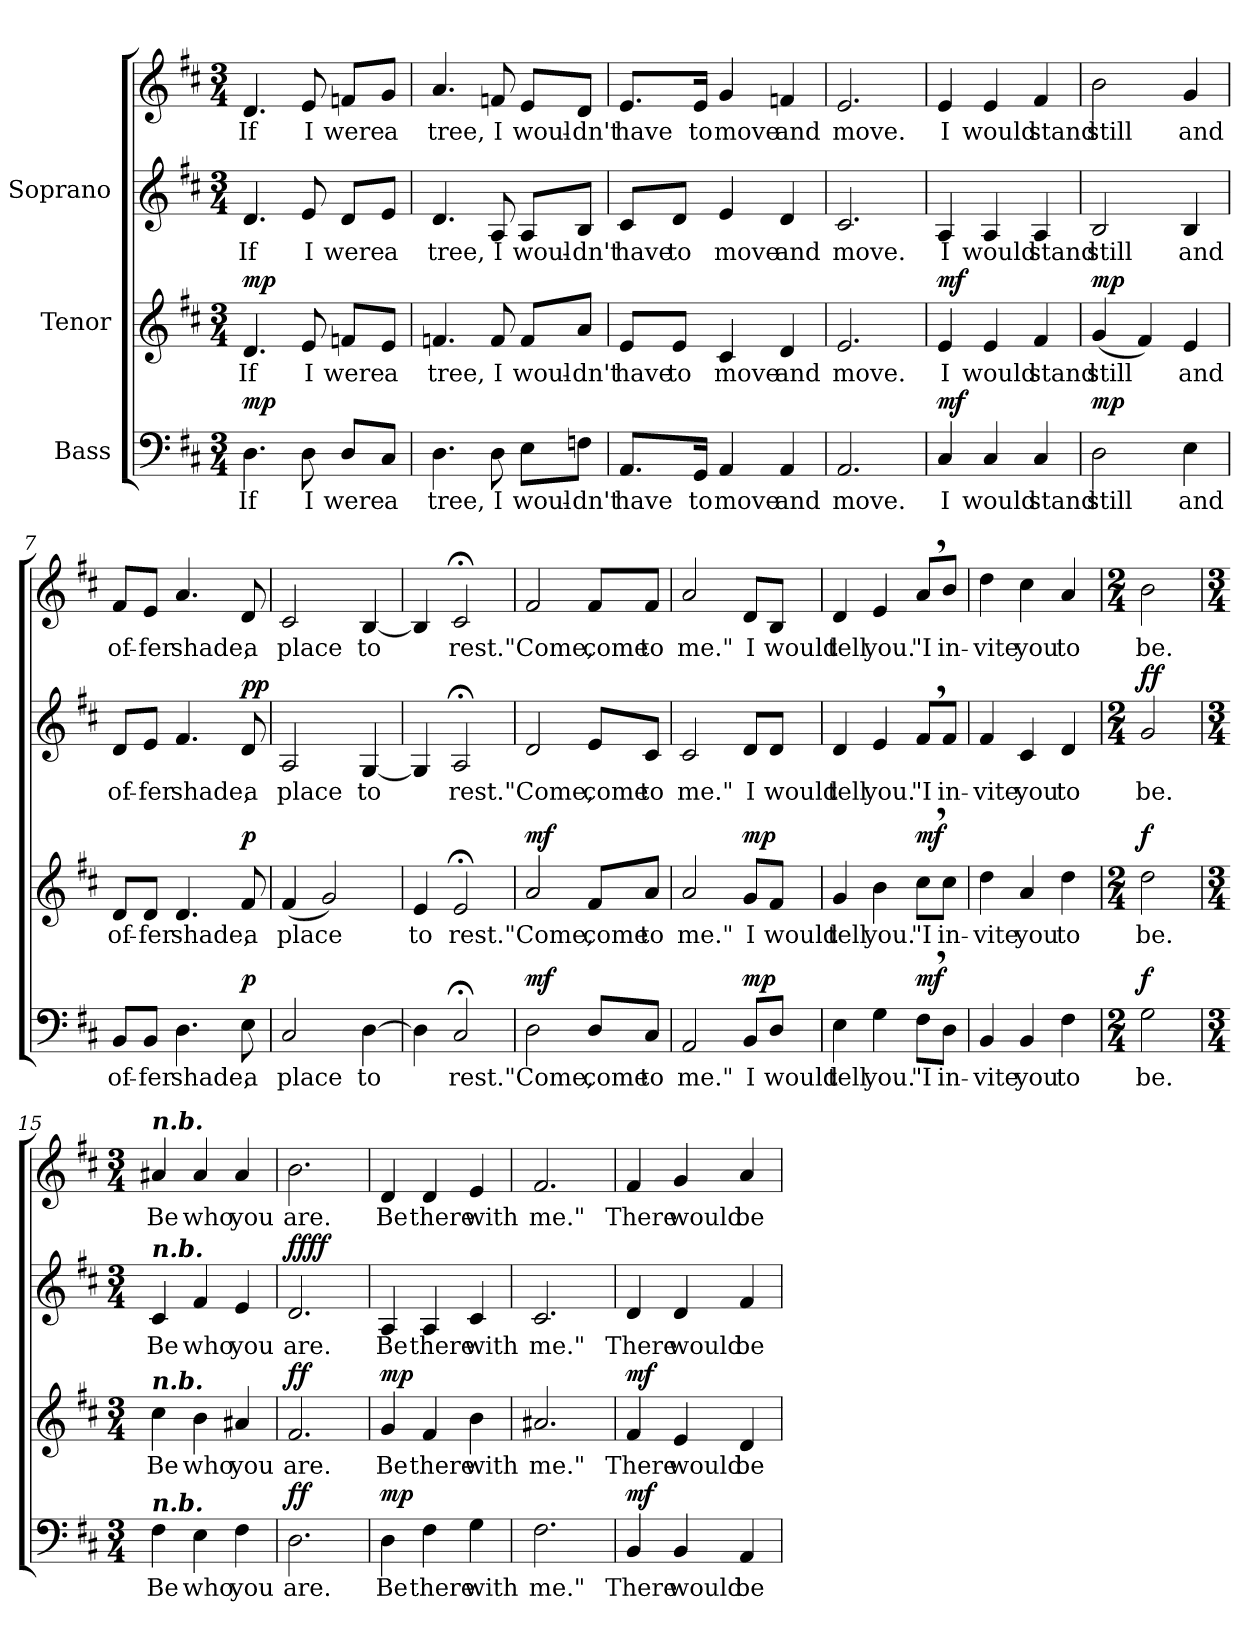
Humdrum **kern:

**kern	**text	**dynam	**kern	**text	**dynam	**kern	**text	**kern	**text	**dynam
*part3	*part3	*part3	*part2	*part2	*part2	*part1	*part1	*part1	*part1	*part1
*staff4	*staff4	*staff4	*staff3	*staff3	*staff3	*staff2	*staff2	*staff1	*staff1	*staff1/2
*I"Bass	*	*	*I"Tenor	*	*	*I"Soprano	*	*	*	*
!!LO:PB:g=z
*stria5	*	*	*stria5	*	*	*stria5	*	*stria5	*	*
*clefF4	*	*	*clefG2	*	*	*clefG2	*	*clefG2	*	*
*k[f#c#]	*	*	*k[f#c#]	*	*	*k[f#c#]	*	*k[f#c#]	*	*
*D:	*	*	*D:	*	*	*D:	*	*D:	*	*
*M3/4	*	*	*M3/4	*	*	*M3/4	*	*M3/4	*	*
*MM92	*	*	*MM92	*	*	*MM92	*	*MM92	*	*
=1	=1	=1	=1	=1	=1	=1	=1	=1	=1	=1
!	!LO:LY:b:cj	!LO:DY:a	!	!LO:LY:b:cj	!LO:DY:a	!	!LO:LY:b:cj	!	!LO:LY:b:cj	!LO:DY:a=2
!	!	!	!	!	!	!	!	!	!	!LO:DY:n=1:a
4.D\	If	mp	4.d/	If	mp	4.d/	If	4.d/	If	mp mp
!	!LO:LY:b:cj	!	!	!LO:LY:b:cj	!	!	!LO:LY:b:cj	!	!LO:LY:b:cj	!
8D\	I	.	8e/	I	.	8e/	I	8e/	I	.
!	!LO:LY:b:cj	!	!	!LO:LY:b:cj	!	!	!LO:LY:b:cj	!	!LO:LY:b:cj	!
8D/L	were	.	8fn/L	were	.	8d/L	were	8fn/L	were	.
!	!LO:LY:b:cj	!	!	!LO:LY:b:cj	!	!	!LO:LY:b:cj	!	!LO:LY:b:cj	!
8C#/J	a	.	8e/J	a	.	8e/J	a	8g/J	a	.
=2	=2	=2	=2	=2	=2	=2	=2	=2	=2	=2
!	!LO:LY:b:cj	!	!	!LO:LY:b:cj	!	!	!LO:LY:b:cj	!	!LO:LY:b:cj	!
4.D\	tree,	.	4.fn/	tree,	.	4.d/	tree,	4.a/	tree,	.
!	!LO:LY:b:cj	!	!	!LO:LY:b:cj	!	!	!LO:LY:b:cj	!	!LO:LY:b:cj	!
8D\	I	.	8f/	I	.	8A/	I	8fn/	I	.
!	!LO:LY:b:cj	!	!	!LO:LY:b:cj	!	!	!LO:LY:b:cj	!	!LO:LY:b:cj	!
8E\L	woul-	.	8f/L	woul-	.	8A/L	woul-	8e/L	woul-	.
!	!LO:LY:b:cj	!	!	!LO:LY:b:cj	!	!	!LO:LY:b:cj	!	!LO:LY:b:cj	!
8Fn\J	-dn't	.	8a/J	-dn't	.	8B/J	-dn't	8d/J	-dn't	.
=3	=3	=3	=3	=3	=3	=3	=3	=3	=3	=3
!	!LO:LY:b:cj	!	!	!LO:LY:b:cj	!	!	!LO:LY:b:cj	!	!LO:LY:b:cj	!
8.AA/L	have	.	8e/L	have	.	8c#/L	have	8.e/L	have	.
!	!	!	!	!LO:LY:b:cj	!	!	!LO:LY:b:cj	!	!	!
.	.	.	8e/J	to	.	8d/J	to	.	.	.
!	!LO:LY:b:cj	!	!	!	!	!	!	!	!LO:LY:b:cj	!
16GG/J	to	.	.	.	.	.	.	16e/J	to	.
!	!LO:LY:b:cj	!	!	!LO:LY:b:cj	!	!	!LO:LY:b:cj	!	!LO:LY:b:cj	!
4AA/	move	.	4c#/	move	.	4e/	move	4g/	move	.
!	!LO:LY:b:cj	!	!	!LO:LY:b:cj	!	!	!LO:LY:b:cj	!	!LO:LY:b:cj	!
4AA/	and	.	4d/	and	.	4d/	and	4fn/	and	.
=4	=4	=4	=4	=4	=4	=4	=4	=4	=4	=4
!	!LO:LY:b:cj	!	!	!LO:LY:b:cj	!	!	!LO:LY:b:cj	!	!LO:LY:b:cj	!
2.AA/	move.	.	2.e/	move.	.	2.c#/	move.	2.e/	move.	.
=5	=5	=5	=5	=5	=5	=5	=5	=5	=5	=5
!	!LO:LY:b:cj	!LO:DY:a	!	!LO:LY:b:cj	!LO:DY:a	!	!LO:LY:b:cj	!	!LO:LY:b:cj	!LO:DY:a=2
!	!	!	!	!	!	!	!	!	!	!LO:DY:n=1:a
4C#/	I	mf	4e/	I	mf	4A/	I	4e/	I	mf mf
!	!LO:LY:b:cj	!	!	!LO:LY:b:cj	!	!	!LO:LY:b:cj	!	!LO:LY:b:cj	!
4C#/	would	.	4e/	would	.	4A/	would	4e/	would	.
!	!LO:LY:b:cj	!	!	!LO:LY:b:cj	!	!	!LO:LY:b:cj	!	!LO:LY:b:cj	!
4C#/	stand	.	4f#/	stand	.	4A/	stand	4f#/	stand	.
=6	=6	=6	=6	=6	=6	=6	=6	=6	=6	=6
!	!LO:LY:b:cj	!LO:DY:a	!	!LO:LY:b:cj	!LO:DY:a	!	!LO:LY:b:cj	!	!LO:LY:b:cj	!LO:DY:a=2
!	!	!	!	!	!	!	!	!	!	!LO:DY:n=1:a
2D\	still	mp	(<4g/	still	mp	2B/	still	2b\	still	mp mp
!	!	!	!	!LO:LY:b:cj	!	!	!	!	!	!
.	.	.	4f#/)	.	.	.	.	.	.	.
!	!LO:LY:b:cj	!	!	!LO:LY:b:cj	!	!	!LO:LY:b:cj	!	!LO:LY:b:cj	!
4E\	and	.	4e/	and	.	4B/	and	4g/	and	.
=7	=7	=7	=7	=7	=7	=7	=7	=7	=7	=7
!	!LO:LY:b:cj	!	!	!LO:LY:b:cj	!	!	!LO:LY:b:cj	!	!LO:LY:b:cj	!
8BB/L	of-	.	8d/L	of-	.	8d/L	of-	8f#/L	of-	.
!	!LO:LY:b:cj	!	!	!LO:LY:b:cj	!	!	!LO:LY:b:cj	!	!LO:LY:b:cj	!
8BB/J	-fer	.	8d/J	-fer	.	8e/J	-fer	8e/J	-fer	.
!	!LO:LY:b:cj	!	!	!LO:LY:b:cj	!	!	!LO:LY:b:cj	!	!LO:LY:b:cj	!
4.D\	shade,	.	4.d/	shade,	.	4.f#/	shade,	4.a/	shade,	.
!	!LO:LY:b:cj	!LO:DY:a	!	!LO:LY:b:cj	!LO:DY:a	!	!LO:LY:b:cj	!	!LO:LY:b:cj	!LO:DY:a=2
!	!	!	!	!	!	!	!	!	!	!LO:DY:n=1:a
8E\	a	p	8f#/	a	p	8d/	a	8d/	a	p p
=8	=8	=8	=8	=8	=8	=8	=8	=8	=8	=8
!	!LO:LY:b:cj	!	!	!LO:LY:b:cj	!	!	!LO:LY:b:cj	!	!LO:LY:b:cj	!
2C#/	place	.	(<4f#/	place	.	2A/	place	2c#/	place	.
!	!	!	!	!LO:LY:b:cj	!	!	!	!	!	!
.	.	.	2g/)	.	.	.	.	.	.	.
!	!LO:LY:b:cj	!	!	!	!	!	!LO:LY:b:cj	!	!LO:LY:b:cj	!
[>4D\	to	.	.	.	.	[<4G/	to	[<4B/	to	.
!!LO:LB:g=z
=9	=9	=9	=9	=9	=9	=9	=9	=9	=9	=9
!	!LO:LY:b:cj	!	!	!LO:LY:b:cj	!	!	!LO:LY:b:cj	!	!LO:LY:b:cj	!
4D\]	.	.	4e/	to	.	4G/]	.	4B/]	.	.
!	!LO:LY:b:cj	!	!	!LO:LY:b:cj	!	!	!LO:LY:b:cj	!	!LO:LY:b:cj	!
2C#;</	rest.	.	2e;</	rest.	.	2A;</	rest.	2c#;</	rest.	.
=10	=10	=10	=10	=10	=10	=10	=10	=10	=10	=10
!	!LO:LY:b:cj	!LO:DY:a	!	!LO:LY:b:cj	!LO:DY:a	!	!LO:LY:b:cj	!	!LO:LY:b:cj	!LO:DY:a=2
!	!	!	!	!	!	!	!	!	!	!LO:DY:n=1:a
2D\	"Come,	mf	2a/	"Come,	mf	2d/	"Come,	2f#/	"Come,	mf mf
!	!LO:LY:b:cj	!	!	!LO:LY:b:cj	!	!	!LO:LY:b:cj	!	!LO:LY:b:cj	!
8D/L	come	.	8f#/L	come	.	8e/L	come	8f#/L	come	.
!	!LO:LY:b:cj	!	!	!LO:LY:b:cj	!	!	!LO:LY:b:cj	!	!LO:LY:b:cj	!
8C#/J	to	.	8a/J	to	.	8c#/J	to	8f#/J	to	.
=11	=11	=11	=11	=11	=11	=11	=11	=11	=11	=11
!	!LO:LY:b:cj	!	!	!LO:LY:b:cj	!	!	!LO:LY:b:cj	!	!LO:LY:b:cj	!
2AA/	me."	.	2a/	me."	.	2c#/	me."	2a/	me."	.
!	!LO:LY:b:cj	!LO:DY:a	!	!LO:LY:b:cj	!LO:DY:a	!	!LO:LY:b:cj	!	!LO:LY:b:cj	!LO:DY:a=2
!	!	!	!	!	!	!	!	!	!	!LO:DY:n=1:a
8BB/L	I	mp	8g/L	I	mp	8d/L	I	8d/L	I	mp mp
!	!LO:LY:b:cj	!	!	!LO:LY:b:cj	!	!	!LO:LY:b:cj	!	!LO:LY:b:cj	!
8D/J	would	.	8f#/J	would	.	8d/J	would	8B/J	would	.
=12	=12	=12	=12	=12	=12	=12	=12	=12	=12	=12
!	!LO:LY:b:cj	!	!	!LO:LY:b:cj	!	!	!LO:LY:b:cj	!	!LO:LY:b:cj	!
4E\	tell	.	4g/	tell	.	4d/	-tell	4d/	tell	.
!	!LO:LY:b:cj	!	!	!LO:LY:b:cj	!	!	!LO:LY:b:cj	!	!LO:LY:b:cj	!
4G\	you.	.	4b\	you.	.	4e/	you.	4e/	you.	.
!	!LO:LY:b:cj	!LO:DY:a	!	!LO:LY:b:cj	!LO:DY:a	!	!LO:LY:b:cj	!	!LO:LY:b:cj	!LO:DY:a=2
!	!	!	!	!	!	!	!	!	!	!LO:DY:n=1:a
8F#,>\L	"I	mf	8cc#,>\L	"I	mf	8f#,</L	"I	8a,</L	"I	mf mf
!	!LO:LY:b:cj	!	!	!LO:LY:b:cj	!	!	!LO:LY:b:cj	!	!LO:LY:b:cj	!
8D\J	in-	.	8cc#\J	in-	.	8f#/J	in-	8b/J	in-	.
=13	=13	=13	=13	=13	=13	=13	=13	=13	=13	=13
!	!LO:LY:b:cj	!	!	!LO:LY:b:cj	!	!	!LO:LY:b:cj	!	!LO:LY:b:cj	!
4BB/	-vite	.	4dd\	-vite	.	4f#/	vite	4dd\	-vite	.
!	!LO:LY:b:cj	!	!	!LO:LY:b:cj	!	!	!LO:LY:b:cj	!	!LO:LY:b:cj	!
4BB/	you	.	4a/	you	.	4c#/	you	4cc#\	you	.
!	!LO:LY:b:cj	!	!	!LO:LY:b:cj	!	!	!LO:LY:b:cj	!	!LO:LY:b:cj	!
4F#\	to	.	4dd\	to	.	4d/	to	4a/	to	.
=14	=14	=14	=14	=14	=14	=14	=14	=14	=14	=14
*M2/4	*	*	*M2/4	*	*	*M2/4	*	*M2/4	*	*
!	!LO:LY:b:cj	!LO:DY:a	!	!LO:LY:b:cj	!LO:DY:a	!	!LO:LY:b:cj	!	!LO:LY:b:cj	!LO:DY:a=2
!	!	!	!	!	!	!	!	!	!	!LO:DY:n=1:a
2G\	be.	f	2dd\	be.	f	2g/	be.	2b\	be.	f f
=15	=15	=15	=15	=15	=15	=15	=15	=15	=15	=15
*M3/4	*	*	*M3/4	*	*	*M3/4	*	*M3/4	*	*
!	!	!	!	!	!	!	!	!LO:TX:a:Bi:t=n.b.	!	!
!	!	!	!	!	!	!LO:TX:a:Bi:t=n.b.	!	!	!	!
!	!	!	!LO:TX:a:Bi:t=n.b.	!	!	!	!	!	!	!
!LO:TX:a:Bi:t=n.b.	!	!	!	!	!	!	!	!	!	!
!	!LO:LY:b:cj	!	!	!LO:LY:b:cj	!	!	!LO:LY:b:cj	!	!LO:LY:b:cj	!
4F#\	Be	.	4cc#\	Be	.	4c#/	Be	4a#X/	Be	.
!	!LO:LY:b:cj	!	!	!LO:LY:b:cj	!	!	!LO:LY:b:cj	!	!LO:LY:b:cj	!
4E\	who	.	4b\	who	.	4f#/	who	4a#/	who	.
!	!LO:LY:b:cj	!	!	!LO:LY:b:cj	!	!	!LO:LY:b:cj	!	!LO:LY:b:cj	!
4F#\	you	.	4a#X/	you	.	4e/	you	4a#/	you	.
=16	=16	=16	=16	=16	=16	=16	=16	=16	=16	=16
!	!LO:LY:b:cj	!LO:DY:a	!	!LO:LY:b:cj	!LO:DY:a	!	!LO:LY:b:cj	!	!LO:LY:b:cj	!LO:DY:a=2
!	!	!	!	!	!	!	!	!	!	!LO:DY:n=1:a
2.D\	are.	ff	2.f#/	are.	ff	2.d/	are.	2.b\	are.	ff ff
=17	=17	=17	=17	=17	=17	=17	=17	=17	=17	=17
!	!LO:LY:b:cj	!LO:DY:a	!	!LO:LY:b:cj	!LO:DY:a	!	!LO:LY:b:cj	!	!LO:LY:b:cj	!LO:DY:a=2
!	!	!	!	!	!	!	!	!	!	!LO:DY:n=1:a
4D\	Be	mp	4g/	Be	mp	4A/	Be	4d/	Be	mp mp
!	!LO:LY:b:cj	!	!	!LO:LY:b:cj	!	!	!LO:LY:b:cj	!	!LO:LY:b:cj	!
4F#\	there	.	4f#/	there	.	4A/	there	4d/	there	.
!	!LO:LY:b:cj	!	!	!LO:LY:b:cj	!	!	!LO:LY:b:cj	!	!LO:LY:b:cj	!
4G\	with	.	4b\	with	.	4c#/	with	4e/	with	.
=18	=18	=18	=18	=18	=18	=18	=18	=18	=18	=18
!	!LO:LY:b:cj	!	!	!LO:LY:b:cj	!	!	!LO:LY:b:cj	!	!LO:LY:b:cj	!
2.F#\	me."	.	2.a#X/	me."	.	2.c#/	me."	2.f#/	me."	.
!!LO:PB:g=z
=19	=19	=19	=19	=19	=19	=19	=19	=19	=19	=19
!	!LO:LY:b:cj	!LO:DY:a	!	!LO:LY:b:cj	!LO:DY:a	!	!LO:LY:b:cj	!	!LO:LY:b:cj	!LO:DY:a=2
!	!	!	!	!	!	!	!	!	!	!LO:DY:n=1:a
4BB/	There	mf	4f#/	There	mf	4d/	There	4f#/	There	mf mf
!	!LO:LY:b:cj	!	!	!LO:LY:b:cj	!	!	!LO:LY:b:cj	!	!LO:LY:b:cj	!
4BB/	would	.	4e/	would	.	4d/	would	4g/	would	.
!	!LO:LY:b:cj	!	!	!LO:LY:b:cj	!	!	!LO:LY:b:cj	!	!LO:LY:b:cj	!
4AA/	be	.	4d/	be	.	4f#/	be	4a/	be	.
=	=	=	=	=	=	=	=	=	=	=
*-	*-	*-	*-	*-	*-	*-	*-	*-	*-	*-
